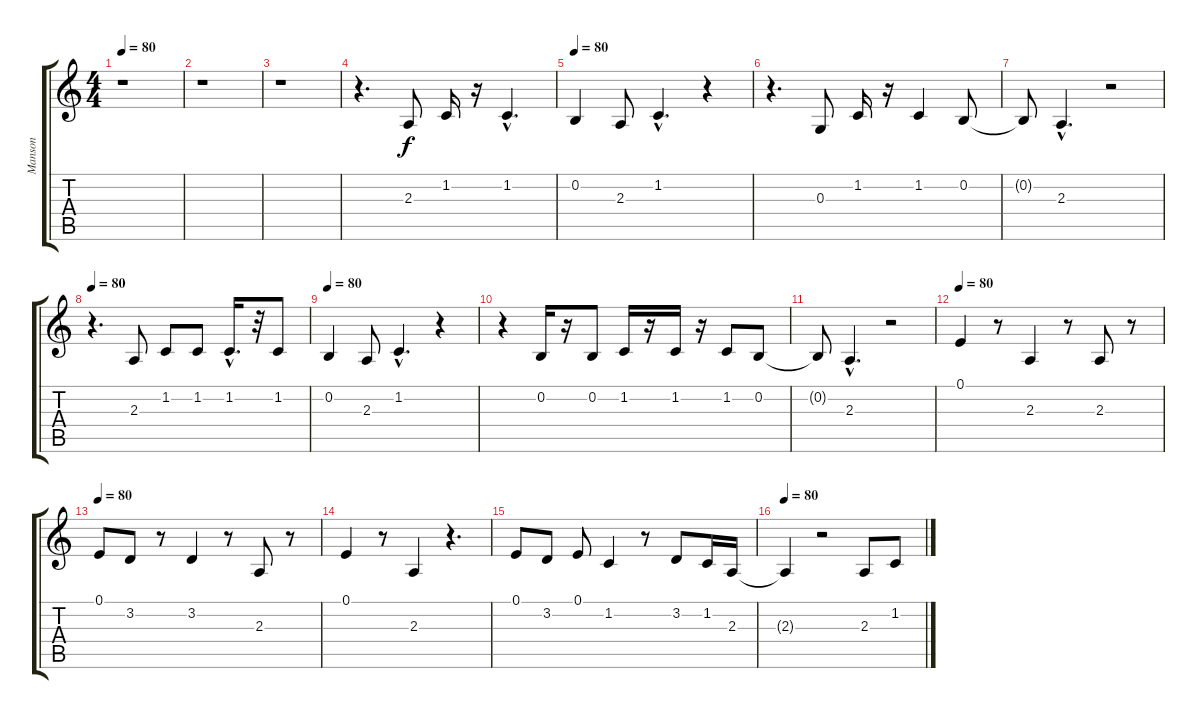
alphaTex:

\track ("Manson" "Manson") {instrument tenorsax}
\staff {score tabs}
\tuning (E4 B3 G3 D3 A2 E2) {hide}
\ts (4 4)
\tempo 80
\clef g2
\ks c
r.1{dy f instrument tenorsax} |
r.1 |
r.1 |
r.4{d} 2.3.8 1.2.16 r.16 1.2{hac}.4{d} |
\tempo 80
0.2.4 2.3.8 1.2{hac}.4{d} r.4 |
r.4{d} 0.3.8 1.2.16 r.16 1.2.4 0.2.8 |
0.2{t}.8 2.3{hac}.4{d} r.2 |
\tempo 80
r.4{d} 2.3.8 1.2.8 1.2.8 1.2{hac}.16{d} r.32 1.2.8 |
\tempo 80
0.2.4 2.3.8 1.2{hac}.4{d} r.4 |
r.4 0.2.16 r.16 0.2.8 1.2.16 r.16 1.2.16 r.16 1.2.8 0.2.8 |
0.2{t}.8 2.3{hac}.4{d} r.2 |
\tempo 80
0.1.4 r.8 2.3.4 r.8 2.3.8 r.8 |
\tempo 80
0.1.8 3.2.8 r.8 3.2.4 r.8 2.3.8 r.8 |
0.1.4 r.8 2.3.4 r.4{d} |
0.1.8 3.2.8 0.1.8 1.2.4 r.8 3.2.8 1.2.16 2.3.16 |
\tempo 80
2.3{t}.4 r.2 2.3.8 1.2.8
